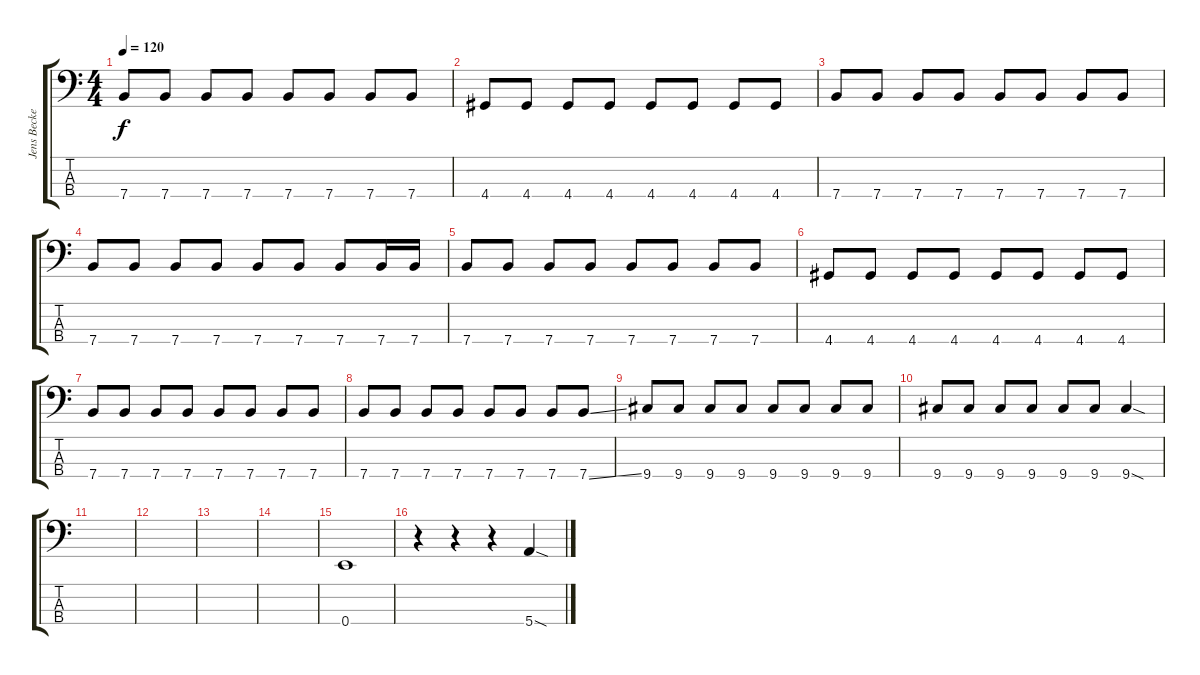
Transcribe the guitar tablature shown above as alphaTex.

\track ("Jens Becker Bass" "Jens Becke") {instrument electricbassfinger}
\staff {score tabs}
\tuning (G2 D2 A1 E1) {hide}
\ts (4 4)
\tempo 120
\clef f4
\ks c
7.4.8{dy f} 7.4.8 7.4.8 7.4.8 7.4.8 7.4.8 7.4.8 7.4.8 |
4.4.8 4.4.8 4.4.8 4.4.8 4.4.8 4.4.8 4.4.8 4.4.8 |
7.4.8 7.4.8 7.4.8 7.4.8 7.4.8 7.4.8 7.4.8 7.4.8 |
7.4.8 7.4.8 7.4.8 7.4.8 7.4.8 7.4.8 7.4.8 7.4.16 7.4.16 |
7.4.8 7.4.8 7.4.8 7.4.8 7.4.8 7.4.8 7.4.8 7.4.8 |
4.4.8 4.4.8 4.4.8 4.4.8 4.4.8 4.4.8 4.4.8 4.4.8 |
7.4.8 7.4.8 7.4.8 7.4.8 7.4.8 7.4.8 7.4.8 7.4.8 |
7.4.8 7.4.8 7.4.8 7.4.8 7.4.8 7.4.8 7.4.8 7.4{ss}.8 |
9.4.8 9.4.8 9.4.8 9.4.8 9.4.8 9.4.8 9.4.8 9.4.8 |
9.4.8 9.4.8 9.4.8 9.4.8 9.4.8 9.4.8 9.4{sod}.4 |
|
|
|
|
0.4.1 |
r.4 r.4 r.4 5.4{sod}.4
